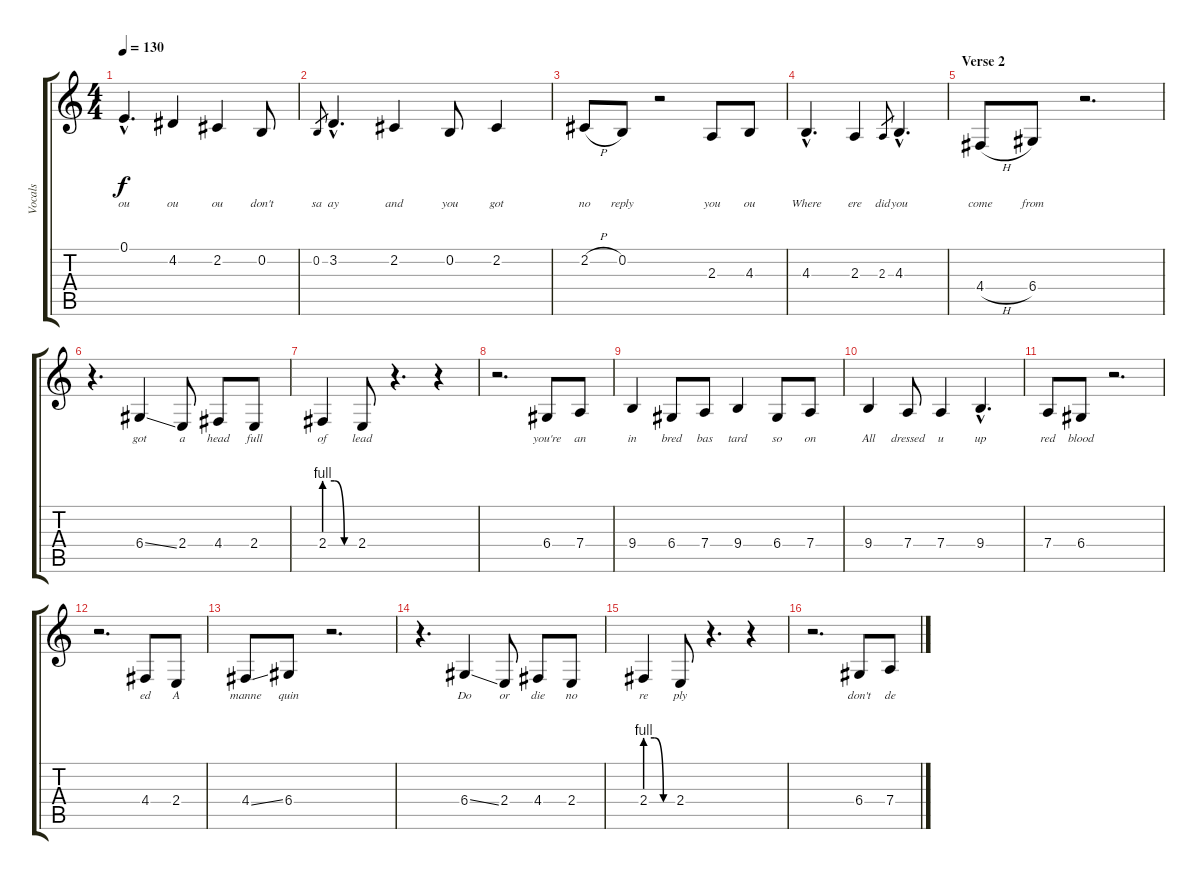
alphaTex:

\track ("Vocals" "Vocals") {instrument tenorsax}
\staff {score tabs}
\tuning (E4 B3 G3 D3 A2 E2) {hide}
\ts (4 4)
\tempo 130
\clef g2
\ks c
0.1{hac}.4{d lyrics (0 "ou") lyrics (1 "") lyrics (2 "") lyrics (3 "") lyrics (4 "") dy f} 4.2.4{lyrics (0 "ou") lyrics (1 "") lyrics (2 "") lyrics (3 "") lyrics (4 "")} 2.2.4{lyrics (0 "ou") lyrics (1 "") lyrics (2 "") lyrics (3 "") lyrics (4 "")} 0.2.8{lyrics (0 "don't") lyrics (1 "") lyrics (2 "") lyrics (3 "") lyrics (4 "")} |
0.2.8{lyrics (0 "sa") lyrics (1 "") lyrics (2 "") lyrics (3 "") lyrics (4 "") gr} 3.2{hac}.4{d lyrics (0 "ay") lyrics (1 "") lyrics (2 "") lyrics (3 "") lyrics (4 "")} 2.2.4{lyrics (0 "and") lyrics (1 "") lyrics (2 "") lyrics (3 "") lyrics (4 "")} 0.2.8{lyrics (0 "you") lyrics (1 "") lyrics (2 "") lyrics (3 "") lyrics (4 "")} 2.2.4{lyrics (0 "got") lyrics (1 "") lyrics (2 "") lyrics (3 "") lyrics (4 "")} |
2.2{h}.8{lyrics (0 "no") lyrics (1 "") lyrics (2 "") lyrics (3 "") lyrics (4 "")} 0.2.8{lyrics (0 "reply") lyrics (1 "") lyrics (2 "") lyrics (3 "") lyrics (4 "")} r.2 2.3.8{lyrics (0 "you") lyrics (1 "") lyrics (2 "") lyrics (3 "") lyrics (4 "")} 4.3.8{lyrics (0 "ou") lyrics (1 "") lyrics (2 "") lyrics (3 "") lyrics (4 "")} |
4.3{hac}.4{d lyrics (0 "Where") lyrics (1 "") lyrics (2 "") lyrics (3 "") lyrics (4 "")} 2.3.4{lyrics (0 "ere") lyrics (1 "") lyrics (2 "") lyrics (3 "") lyrics (4 "")} 2.3.8{lyrics (0 "did") lyrics (1 "") lyrics (2 "") lyrics (3 "") lyrics (4 "") gr} 4.3{hac}.4{d lyrics (0 "you") lyrics (1 "") lyrics (2 "") lyrics (3 "") lyrics (4 "")} |
\section ("" "Verse 2")
4.4{h}.8{lyrics (0 "come") lyrics (1 "") lyrics (2 "") lyrics (3 "") lyrics (4 "")} 6.4.8{lyrics (0 "from") lyrics (1 "") lyrics (2 "") lyrics (3 "") lyrics (4 "")} r.2{d} |
r.4{d} 6.4{ss}.4{lyrics (0 "got") lyrics (1 "") lyrics (2 "") lyrics (3 "") lyrics (4 "")} 2.4.8{lyrics (0 "a") lyrics (1 "") lyrics (2 "") lyrics (3 "") lyrics (4 "")} 4.4.8{lyrics (0 "head") lyrics (1 "") lyrics (2 "") lyrics (3 "") lyrics (4 "")} 2.4.8{lyrics (0 "full") lyrics (1 "") lyrics (2 "") lyrics (3 "") lyrics (4 "")} |
2.4{be (custom 0 4 20 4 40 0 60 0)}.4{lyrics (0 "of") lyrics (1 "") lyrics (2 "") lyrics (3 "") lyrics (4 "")} 2.4.8{lyrics (0 "lead") lyrics (1 "") lyrics (2 "") lyrics (3 "") lyrics (4 "")} r.4{d} r.4 |
r.2{d} 6.4.8{lyrics (0 "you're") lyrics (1 "") lyrics (2 "") lyrics (3 "") lyrics (4 "")} 7.4.8{lyrics (0 "an") lyrics (1 "") lyrics (2 "") lyrics (3 "") lyrics (4 "")} |
9.4.4{lyrics (0 "in") lyrics (1 "") lyrics (2 "") lyrics (3 "") lyrics (4 "")} 6.4.8{lyrics (0 "bred") lyrics (1 "") lyrics (2 "") lyrics (3 "") lyrics (4 "")} 7.4.8{lyrics (0 "bas") lyrics (1 "") lyrics (2 "") lyrics (3 "") lyrics (4 "")} 9.4.4{lyrics (0 "tard") lyrics (1 "") lyrics (2 "") lyrics (3 "") lyrics (4 "")} 6.4.8{lyrics (0 "so") lyrics (1 "") lyrics (2 "") lyrics (3 "") lyrics (4 "")} 7.4.8{lyrics (0 "on") lyrics (1 "") lyrics (2 "") lyrics (3 "") lyrics (4 "")} |
9.4.4{lyrics (0 "All") lyrics (1 "") lyrics (2 "") lyrics (3 "") lyrics (4 "")} 7.4.8{lyrics (0 "dressed") lyrics (1 "") lyrics (2 "") lyrics (3 "") lyrics (4 "")} 7.4.4{lyrics (0 "u") lyrics (1 "") lyrics (2 "") lyrics (3 "") lyrics (4 "")} 9.4{hac}.4{d lyrics (0 "up") lyrics (1 "") lyrics (2 "") lyrics (3 "") lyrics (4 "")} |
7.4.8{lyrics (0 "red") lyrics (1 "") lyrics (2 "") lyrics (3 "") lyrics (4 "")} 6.4.8{lyrics (0 "blood") lyrics (1 "") lyrics (2 "") lyrics (3 "") lyrics (4 "")} r.2{d} |
r.2{d} 4.4.8{lyrics (0 "ed") lyrics (1 "") lyrics (2 "") lyrics (3 "") lyrics (4 "")} 2.4.8{lyrics (0 "A") lyrics (1 "") lyrics (2 "") lyrics (3 "") lyrics (4 "")} |
4.4{ss}.8{lyrics (0 "manne") lyrics (1 "") lyrics (2 "") lyrics (3 "") lyrics (4 "")} 6.4.8{lyrics (0 "quin") lyrics (1 "") lyrics (2 "") lyrics (3 "") lyrics (4 "")} r.2{d} |
r.4{d} 6.4{ss}.4{lyrics (0 "Do") lyrics (1 "") lyrics (2 "") lyrics (3 "") lyrics (4 "")} 2.4.8{lyrics (0 "or") lyrics (1 "") lyrics (2 "") lyrics (3 "") lyrics (4 "")} 4.4.8{lyrics (0 "die") lyrics (1 "") lyrics (2 "") lyrics (3 "") lyrics (4 "")} 2.4.8{lyrics (0 "no") lyrics (1 "") lyrics (2 "") lyrics (3 "") lyrics (4 "")} |
2.4{be (custom 0 4 20 4 40 0 60 0)}.4{lyrics (0 "re") lyrics (1 "") lyrics (2 "") lyrics (3 "") lyrics (4 "")} 2.4.8{lyrics (0 "ply") lyrics (1 "") lyrics (2 "") lyrics (3 "") lyrics (4 "")} r.4{d} r.4 |
r.2{d} 6.4.8{lyrics (0 "don't") lyrics (1 "") lyrics (2 "") lyrics (3 "") lyrics (4 "")} 7.4.8{lyrics (0 "de") lyrics (1 "") lyrics (2 "") lyrics (3 "") lyrics (4 "")}
